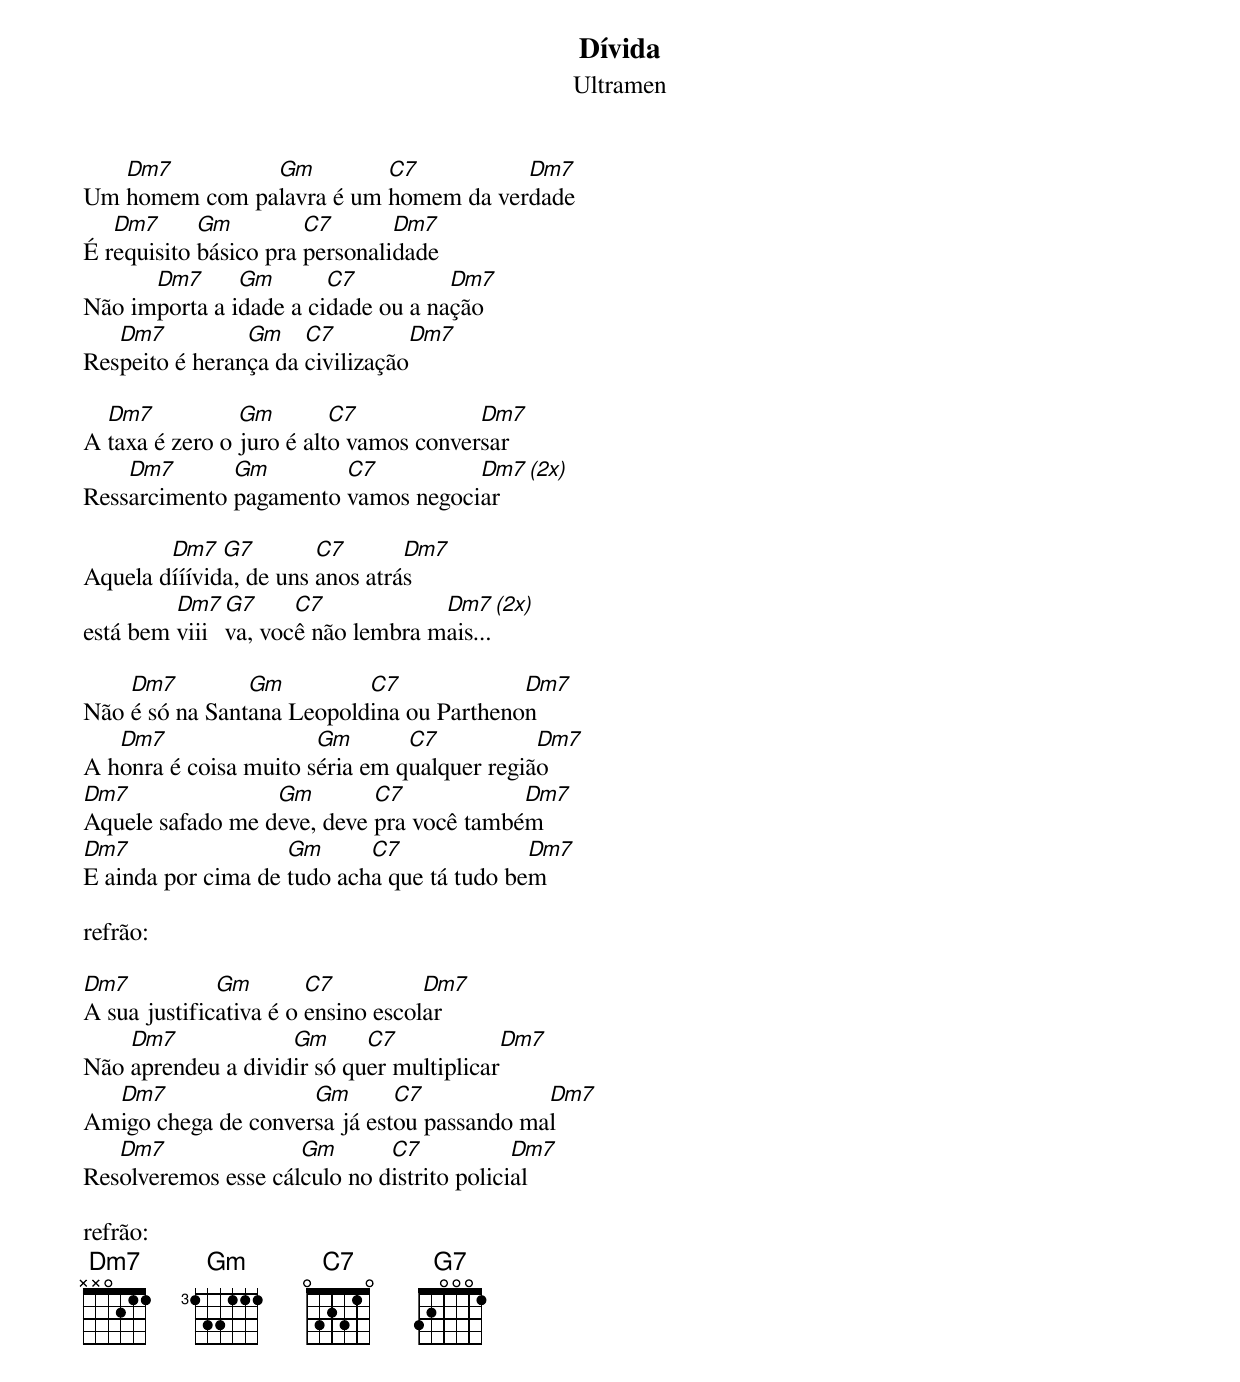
Dívida
Ultramen

   Dm7         Gm         C7          Dm7
Um homem com palavra é um homem da verdade
   Dm7      Gm         C7       Dm7
É requisito básico pra personalidade
      Dm7      Gm       C7          Dm7
Não importa a idade a cidade ou a nação
   Dm7          Gm    C7         Dm7
Respeito é herança da civilização

  Dm7           Gm        C7            Dm7
A taxa é zero o juro é alto vamos conversar
    Dm7       Gm        C7          Dm7       (2x)
Ressarcimento pagamento vamos negociar

        Dm7   G7        C7       Dm7
Aquela dííívida, de uns anos atrás
         Dm7 G7     C7            Dm7         (2x)
está bem viiiva, você não lembra mais...

    Dm7         Gm         C7             Dm7
Não é só na Santana Leopoldina ou Parthenon
   Dm7                 Gm       C7           Dm7
A honra é coisa muito séria em qualquer região
Dm7               Gm        C7            Dm7
Aquele safado me deve, deve pra você também
Dm7                 Gm      C7              Dm7
E ainda por cima de tudo acha que tá tudo bem

refrão:

Dm7           Gm        C7          Dm7
A sua justificativa é o ensino escolar
    Dm7             Gm      C7            Dm7
Não aprendeu a dividir só quer multiplicar
  Dm7                Gm       C7            Dm7
Amigo chega de conversa já estou passando mal
   Dm7               Gm       C7            Dm7
Resolveremos esse cálculo no distrito policial

refrão:
